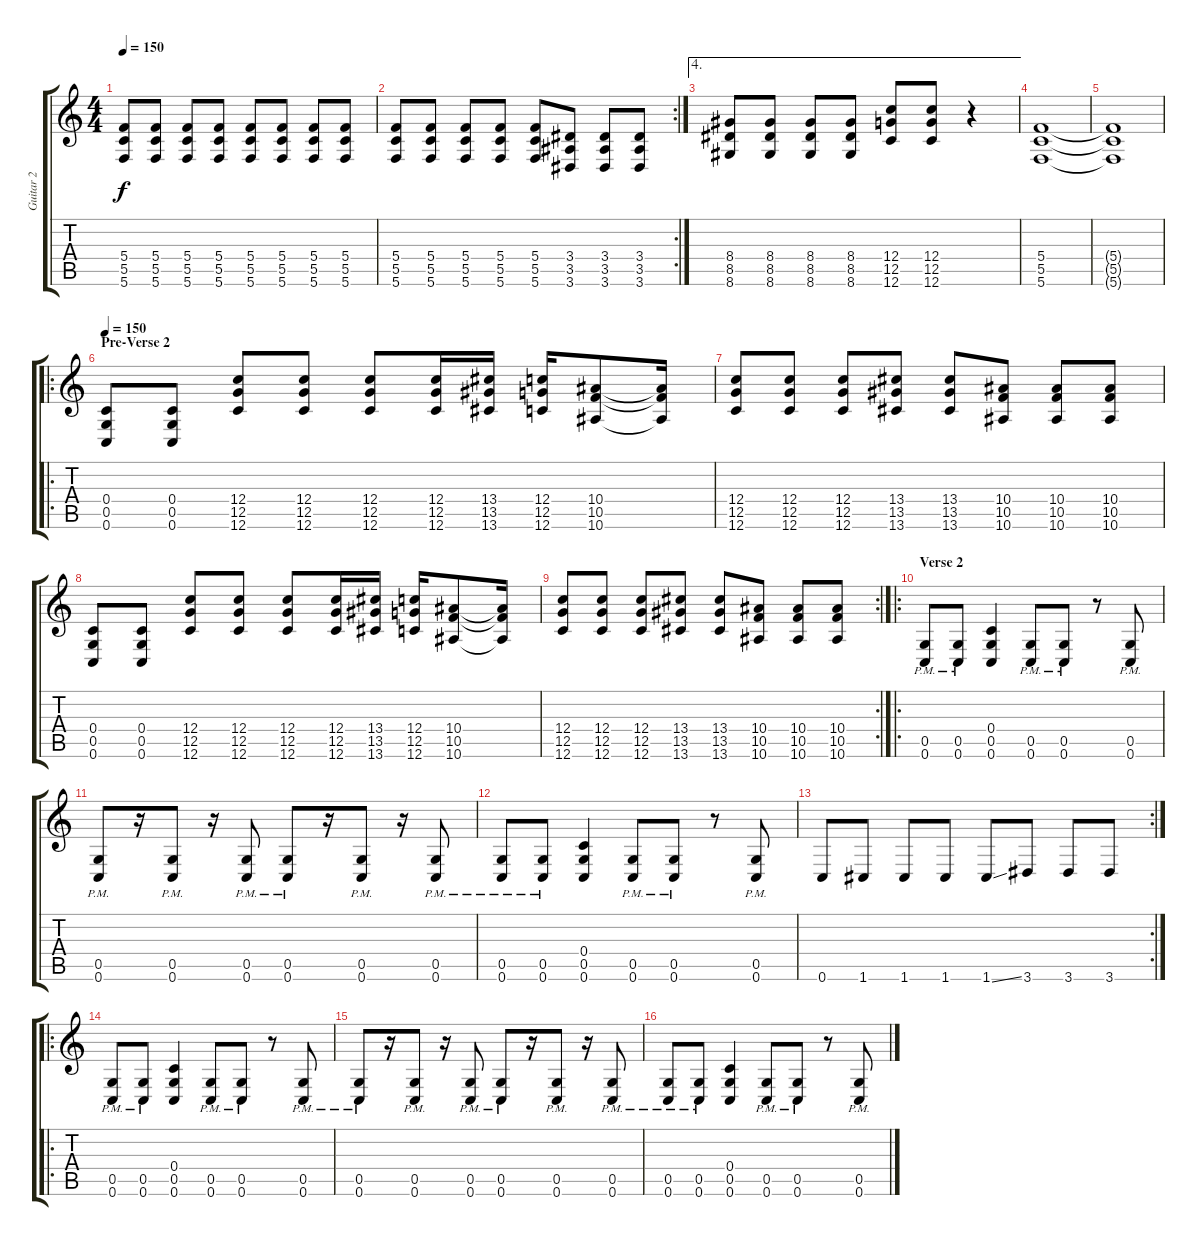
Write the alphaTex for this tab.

\track ("Guitar 2" "Guitar 2") {instrument distortionguitar}
\staff {score tabs}
\tuning (D4 A3 F3 C3 G2 C2) {hide}
\ts (4 4)
\tempo 150
\clef g2
\ks c
(5.4 5.5 5.6).8{dy f} (5.4 5.5 5.6).8 (5.4 5.5 5.6).8 (5.4 5.5 5.6).8 (5.4 5.5 5.6).8 (5.4 5.5 5.6).8 (5.4 5.5 5.6).8 (5.4 5.5 5.6).8 |
\rc 2
(5.4 5.5 5.6).8 (5.4 5.5 5.6).8 (5.4 5.5 5.6).8 (5.4 5.5 5.6).8 (5.4 5.5 5.6).8 (3.4 3.5 3.6).8 (3.4 3.5 3.6).8 (3.4 3.5 3.6).8 |
\ae 4
(8.4 8.5 8.6).8 (8.4 8.5 8.6).8 (8.4 8.5 8.6).8 (8.4 8.5 8.6).8 (12.4 12.5 12.6).8 (12.4 12.5 12.6).8 r.4 |
(5.4 5.5 5.6).1 |
(5.4{t} 5.5{t} 5.6{t}).1 |
\ro
\section ("" "Pre-Verse 2")
\tempo 150
(0.4 0.5 0.6).8 (0.4 0.5 0.6).8 (12.4 12.5 12.6).8 (12.4 12.5 12.6).8 (12.4 12.5 12.6).8 (12.4 12.5 12.6).16 (13.4 13.5 13.6).16 (12.4 12.5 12.6).16 (10.4 10.5 10.6).8 (10.4{t} 10.5{t} 10.6{t}).16 |
(12.4 12.5 12.6).8 (12.4 12.5 12.6).8 (12.4 12.5 12.6).8 (13.4 13.5 13.6).8 (13.4 13.5 13.6).8 (10.4 10.5 10.6).8 (10.4 10.5 10.6).8 (10.4 10.5 10.6).8 |
(0.4 0.5 0.6).8 (0.4 0.5 0.6).8 (12.4 12.5 12.6).8 (12.4 12.5 12.6).8 (12.4 12.5 12.6).8 (12.4 12.5 12.6).16 (13.4 13.5 13.6).16 (12.4 12.5 12.6).16 (10.4 10.5 10.6).8 (10.4{t} 10.5{t} 10.6{t}).16 |
\rc 2
(12.4 12.5 12.6).8 (12.4 12.5 12.6).8 (12.4 12.5 12.6).8 (13.4 13.5 13.6).8 (13.4 13.5 13.6).8 (10.4 10.5 10.6).8 (10.4 10.5 10.6).8 (10.4 10.5 10.6).8 |
\ro
\section ("" "Verse 2")
(0.5{pm} 0.6{pm}).8 (0.5{pm} 0.6{pm}).8 (0.4 0.5 0.6).4 (0.5{pm} 0.6{pm}).8 (0.5{pm} 0.6{pm}).8 r.8 (0.5{pm} 0.6{pm}).8 |
(0.5{pm} 0.6{pm}).8 r.16 (0.5{pm} 0.6{pm}).8 r.16 (0.5{pm} 0.6{pm}).8 (0.5{pm} 0.6{pm}).8 r.16 (0.5{pm} 0.6{pm}).8 r.16 (0.5{pm} 0.6{pm}).8 |
(0.5{pm} 0.6{pm}).8 (0.5{pm} 0.6{pm}).8 (0.4 0.5 0.6).4 (0.5{pm} 0.6{pm}).8 (0.5{pm} 0.6{pm}).8 r.8 (0.5{pm} 0.6{pm}).8 |
\rc 2
0.6.8 1.6.8 1.6.8 1.6.8 1.6{ss}.8 3.6.8 3.6.8 3.6.8 |
\ro
(0.5{pm} 0.6{pm}).8 (0.5{pm} 0.6{pm}).8 (0.4 0.5 0.6).4 (0.5{pm} 0.6{pm}).8 (0.5{pm} 0.6{pm}).8 r.8 (0.5{pm} 0.6{pm}).8 |
(0.5{pm} 0.6{pm}).8 r.16 (0.5{pm} 0.6{pm}).8 r.16 (0.5{pm} 0.6{pm}).8 (0.5{pm} 0.6{pm}).8 r.16 (0.5{pm} 0.6{pm}).8 r.16 (0.5{pm} 0.6{pm}).8 |
(0.5{pm} 0.6{pm}).8 (0.5{pm} 0.6{pm}).8 (0.4 0.5 0.6).4 (0.5{pm} 0.6{pm}).8 (0.5{pm} 0.6{pm}).8 r.8 (0.5{pm} 0.6{pm}).8
